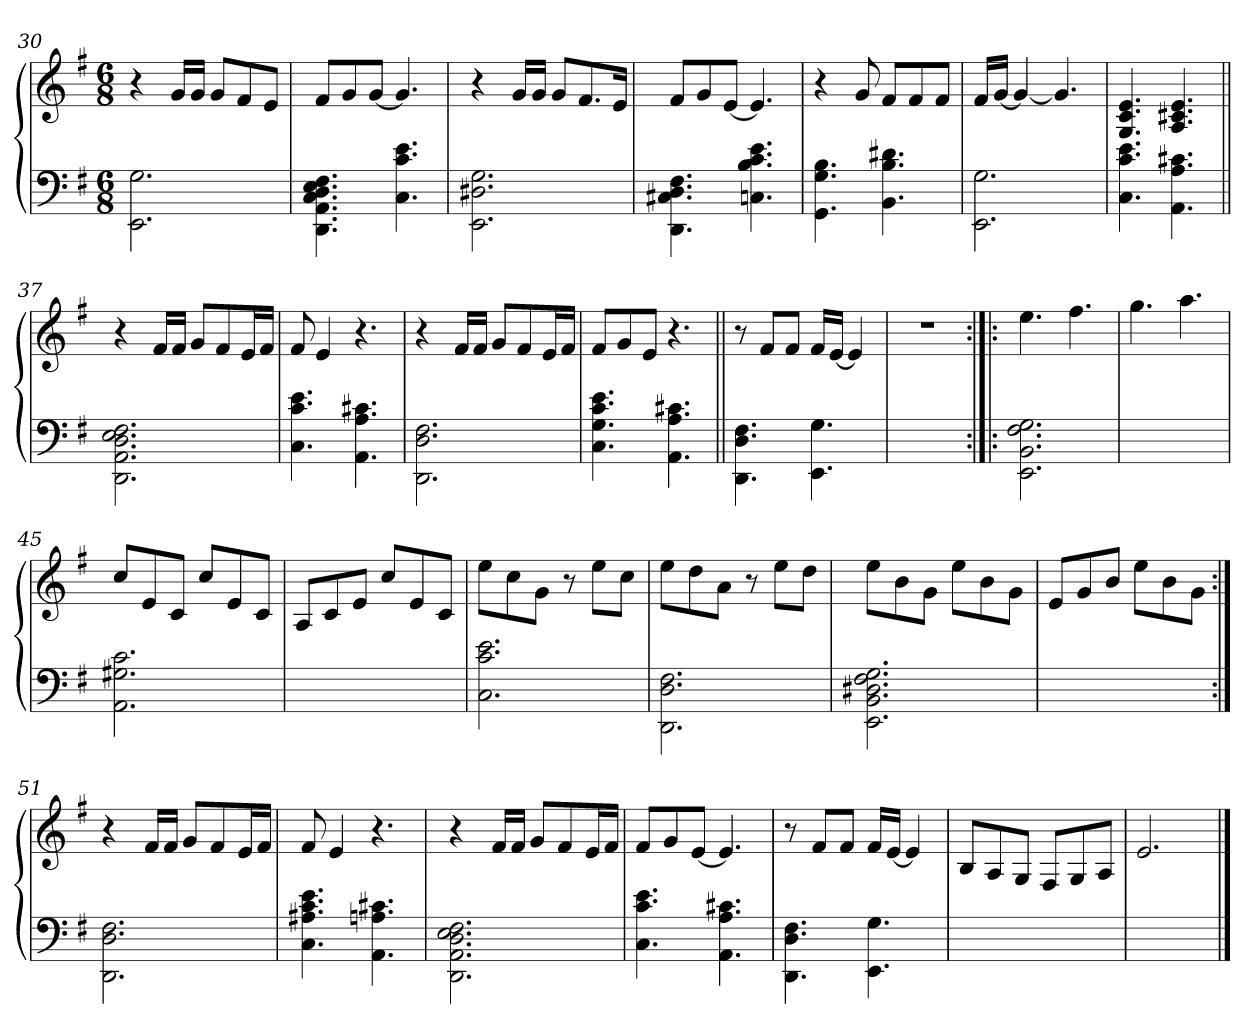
**kern	**kern
*part1	*part1
*staff2	*staff1
*clefF4	*clefG2
*k[f#]	*k[f#]
*G:	*G:
*M6/8	*M6/8
=30	=30
2.EE\ 2.G\	4r
.	16g/LL
.	16g/JJ
.	8g/L
.	8f#/
.	8e/J
=31	=31
4.DD\ 4.AA\ 4.C\ 4.D\ 4.E\ 4.F#\	8f#/L
.	8g/
.	[8g/J
4.C\ 4.c\ 4.e\	4.g/]
!!LO:LB:g=z
=32	=32
2.EE\ 2.D#X\ 2.G\	4r
.	16g/LL
.	16g/JJ
.	8g/L
.	8.f#/
.	16e/Jk
=33	=33
4.DD\ 4.C#X\ 4.D\ 4.F#\	8f#/L
.	8g/
.	[8e/J
4.Cn\ 4.B\ 4.c\ 4.e\	4.e/]
=34	=34
4.GG\ 4.G\ 4.B\	4r
.	8g/
4.BB\ 4.B\ 4.d#X\	8f#/L
.	8f#/
.	8f#/J
=35	=35
2.EE\ 2.G\	16f#/LL
.	[16g/JJ
.	4g/_
.	4.g/]
=36	=36
4.C\ 4.c\ 4.e\	4.G/ 4.c/ 4.e/
4.AA\ 4.A\ 4.c#X\	4.A/ 4.c#X/ 4.e/
!!LO:LB:g=z
=37||	=37||
2.DD\ 2.AA\ 2.D\ 2.E\ 2.F#\	4r
.	16f#/LL
.	16f#/JJ
.	8g/L
.	8f#/
.	16e/L
.	16f#/JJ
=38	=38
4.C\ 4.c\ 4.e\	8f#/
.	4e/
4.AA\ 4.A\ 4.c#X\	4.r
=39	=39
2.DD\ 2.D\ 2.F#\	4r
.	16f#/LL
.	16f#/JJ
.	8g/L
.	8f#/
.	16e/L
.	16f#/JJ
=40	=40
4.C\ 4.G\ 4.c\ 4.e\	8f#/L
.	8g/
.	8e/J
4.AA\ 4.A\ 4.c#X\	4.r
=41||	=41||
4.DD\ 4.D\ 4.F#\	8r
.	8f#/L
.	8f#/J
4.EE\ 4.G\	16f#/LL
.	[16e/JJ
.	4e/]
=42	=42
2.ryy	2.r
!!LO:PB:g=z
=43:|!|:	=43:|!|:
2.EE\ 2.BB\ 2.F#\ 2.G\	4.ee\
.	4.ff#\
=44	=44
2.ryy	4.gg\
.	4.aa\
=45	=45
2.AA\ 2.G#X\ 2.c\	8cc/L
.	8e/
.	8c/J
.	8cc/L
.	8e/
.	8c/J
=46	=46
2.ryy	8A/L
.	8c/
.	8e/J
.	8cc/L
.	8e/
.	8c/J
=47	=47
2.C\ 2.c\ 2.e\	8ee\L
.	8cc\
.	8g\J
.	8r
.	8ee\L
.	8cc\J
=48	=48
2.DD\ 2.D\ 2.F#\	8ee\L
.	8dd\
.	8a\J
.	8r
.	8ee\L
.	8dd\J
=49	=49
2.EE\ 2.BB\ 2.D#X\ 2.F#\ 2.G\	8ee\L
.	8b\
.	8g\J
.	8ee\L
.	8b\
.	8g\J
!!LO:LB:g=z
=50	=50
2.ryy	8e/L
.	8g/
.	8b/J
.	8ee\L
.	8b\
.	8g\J
!!LO:LB:g=z
=51:|!	=51:|!
2.DD\ 2.D\ 2.F#\	4r
.	16f#/LL
.	16f#/JJ
.	8g/L
.	8f#/
.	16e/L
.	16f#/JJ
=52	=52
4.C\ 4.A#X\ 4.c\ 4.e\	8f#/
.	4e/
4.AA\ 4.An\ 4.c#X\	4.r
=53	=53
2.DD\ 2.AA\ 2.D\ 2.E\ 2.F#\	4r
.	16f#/LL
.	16f#/JJ
.	8g/L
.	8f#/
.	16e/L
.	16f#/JJ
=54	=54
4.C\ 4.c\ 4.e\	8f#/L
.	8g/
.	[8e/J
4.AA\ 4.A\ 4.c#X\	4.e/]
=55	=55
4.DD\ 4.D\ 4.F#\	8r
.	8f#/L
.	8f#/J
4.EE\ 4.G\	16f#/LL
.	[16e/JJ
.	4e/]
=56	=56
2.ryy	8B/L
.	8A/
.	8G/J
.	8F#/L
.	8G/
.	8A/J
=57	=57
2.ryy	2.e/
==	==
*-	*-
